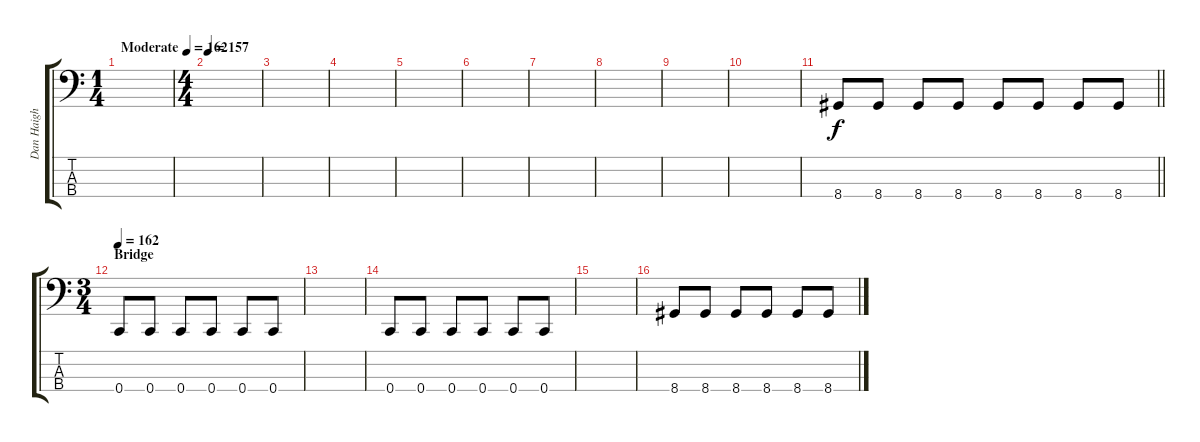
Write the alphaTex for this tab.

\track ("Dan Haigh" "Dan Haigh") {instrument electricbassfinger}
\staff {score tabs}
\tuning (F2 C2 G1 C1) {hide}
\ts (1 4)
\tempo (162 "Moderate")
\clef f4
\ks c
|
\ts (4 4)
\tempo 157
|
|
|
|
|
|
|
|
|
\barLineRight lightlight
8.4.8 8.4.8 8.4.8 8.4.8 8.4.8 8.4.8 8.4.8 8.4.8 |
\ts (3 4)
\section ("" "Bridge")
\tempo 162
0.4.8 0.4.8 0.4.8 0.4.8 0.4.8 0.4.8 |
|
0.4.8 0.4.8 0.4.8 0.4.8 0.4.8 0.4.8 |
|
8.4.8 8.4.8 8.4.8 8.4.8 8.4.8 8.4.8
